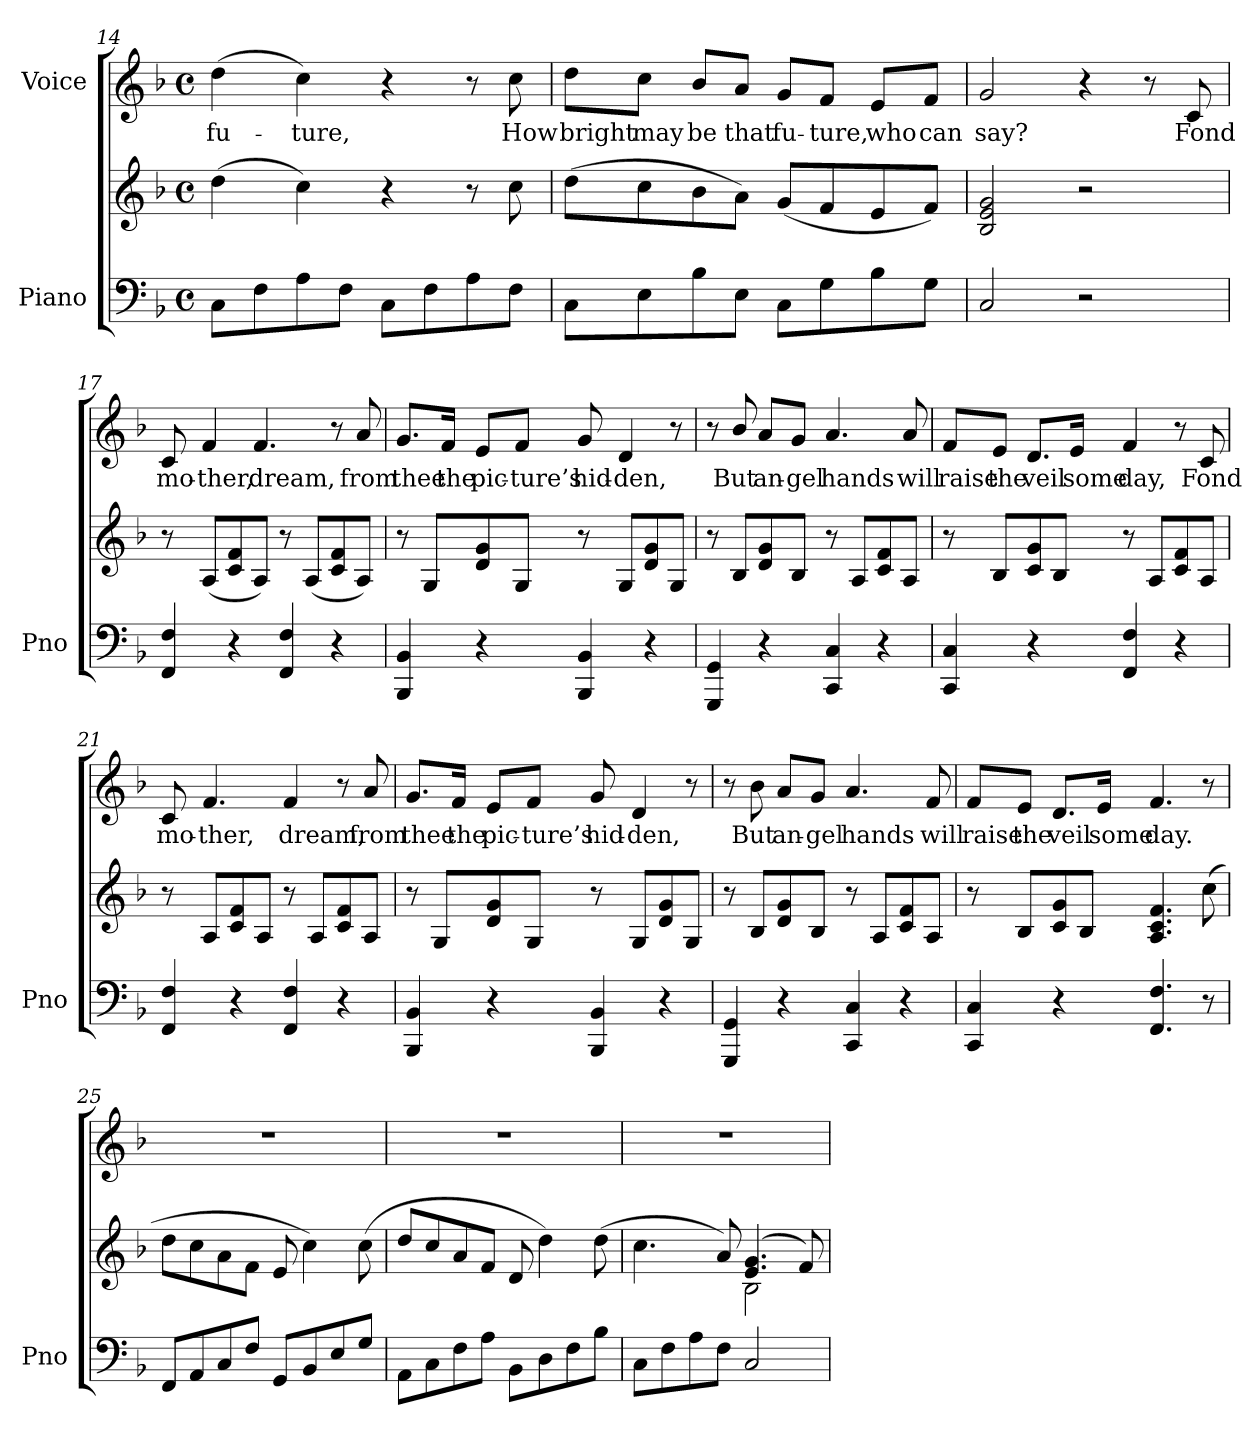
**kern	**kern	**kern	**text
*part2	*part2	*part1	*part1
*staff3	*staff2	*staff1	*staff1
*I"Piano	*	*I"Voice	*
*I'Pno	*	*	*
*clefF4	*clefG2	*clefG2	*
*k[b-]	*k[b-]	*k[b-]	*
*M4/4	*M4/4	*M4/4	*
*met(c)	*met(c)	*met(c)	*
=14	=14	=14	=14
!	!	!	!LO:LY:b
8C\L	(4dd\	(4dd\	fu-
8F\	.	.	.
!	!	!	!LO:LY:b
8A\	4cc\)	4cc\)	-ture,
8F\J	.	.	.
8C\L	4r	4r	.
8F\	.	.	.
8A\	8r	8r	.
!	!	!	!LO:LY:b
8F\J	8cc\	8cc\	How
=15	=15	=15	=15
!	!	!	!LO:LY:b
8C\L	(8dd\L	8dd\L	bright
!	!	!	!LO:LY:b
8E\	8cc\	8cc\J	may
!	!	!	!LO:LY:b
8B-\	8b-\	8b-/L	be
!	!	!	!LO:LY:b
8E\J	8a\J)	8a/J	that
!	!	!	!LO:LY:b
8C\L	(8g/L	8g/L	fu-
!	!	!	!LO:LY:b
8G\	8f/	8f/J	-ture,
!	!	!	!LO:LY:b
8B-\	8e/	8e/L	who
!	!	!	!LO:LY:b
8G\J	8f/J)	8f/J	can
!!LO:PB:g=z
=16	=16	=16	=16
!	!	!	!LO:LY:b
2C/	2B-/ 2e/ 2g/	2g/	say?
2r	2r	4r	.
.	.	8r	.
!	!	!	!LO:LY:b
.	.	8c/	Fond
=17	=17	=17	=17
!	!	!	!LO:LY:b
4FF/ 4F/	8r	8c/	mo-
!	!	!	!LO:LY:b
.	(8A/L	4f/	-ther,
4r	8c/ 8f/	.	.
!	!	!	!LO:LY:b
.	8A/J)	4.f/	dream,
4FF/ 4F/	8r	.	.
.	(8A/L	.	.
4r	8c/ 8f/	8r	.
!	!	!	!LO:LY:b
.	8A/J)	8a/	from
=18	=18	=18	=18
!	!	!	!LO:LY:b
4BBB-/ 4BB-/	8r	8.g/L	thee
.	8G/L	.	.
!	!	!	!LO:LY:b
.	.	16f/Jk	the
!	!	!	!LO:LY:b
4r	8d/ 8g/	8e/L	pic-
!	!	!	!LO:LY:b
.	8G/J	8f/J	-ture’s
!	!	!	!LO:LY:b
4BBB-/ 4BB-/	8r	8g/	hid-
!	!	!	!LO:LY:b
.	8G/L	4d/	-den,
4r	8d/ 8g/	.	.
.	8G/J	8r	.
=19	=19	=19	=19
4GGG/ 4GG/	8r	8r	.
!	!	!	!LO:LY:b
.	8B-/L	8b-/	But
!	!	!	!LO:LY:b
4r	8d/ 8g/	8a/L	an-
!	!	!	!LO:LY:b
.	8B-/J	8g/J	-gel
!	!	!	!LO:LY:b
4CC/ 4C/	8r	4.a/	hands
.	8A/L	.	.
4r	8c/ 8f/	.	.
!	!	!	!LO:LY:b
.	8A/J	8a/	will
!!LO:LB:g=z
=20	=20	=20	=20
!	!	!	!LO:LY:b
4CC/ 4C/	8r	8f/L	raise
!	!	!	!LO:LY:b
.	8B-/L	8e/J	the
!	!	!	!LO:LY:b
4r	8c/ 8g/	8.d/L	veil
.	8B-/J	.	.
!	!	!	!LO:LY:b
.	.	16e/Jk	some
!	!	!	!LO:LY:b
4FF/ 4F/	8r	4f/	day,
.	8A/L	.	.
4r	8c/ 8f/	8r	.
!	!	!	!LO:LY:b
.	8A/J	8c/	Fond
=21	=21	=21	=21
!	!	!	!LO:LY:b
4FF/ 4F/	8r	8c/	mo-
!	!	!	!LO:LY:b
.	8A/L	4.f/	-ther,
4r	8c/ 8f/	.	.
.	8A/J	.	.
!	!	!	!LO:LY:b
4FF/ 4F/	8r	4f/	dream,
.	8A/L	.	.
4r	8c/ 8f/	8r	.
!	!	!	!LO:LY:b
.	8A/J	8a/	from
=22	=22	=22	=22
!	!	!	!LO:LY:b
4BBB-/ 4BB-/	8r	8.g/L	thee
.	8G/L	.	.
!	!	!	!LO:LY:b
.	.	16f/Jk	the
!	!	!	!LO:LY:b
4r	8d/ 8g/	8e/L	pic-
!	!	!	!LO:LY:b
.	8G/J	8f/J	-ture’s
!	!	!	!LO:LY:b
4BBB-/ 4BB-/	8r	8g/	hid-
!	!	!	!LO:LY:b
.	8G/L	4d/	-den,
4r	8d/ 8g/	.	.
.	8G/J	8r	.
=23	=23	=23	=23
4GGG/ 4GG/	8r	8r	.
!	!	!	!LO:LY:b
.	8B-/L	8b-\	But
!	!	!	!LO:LY:b
4r	8d/ 8g/	8a/L	an-
!	!	!	!LO:LY:b
.	8B-/J	8g/J	-gel
!	!	!	!LO:LY:b
4CC/ 4C/	8r	4.a/	hands
.	8A/L	.	.
4r	8c/ 8f/	.	.
!	!	!	!LO:LY:b
.	8A/J	8f/	will
!!LO:LB:g=z
=24	=24	=24	=24
!	!	!	!LO:LY:b
4CC/ 4C/	8r	8f/L	raise
!	!	!	!LO:LY:b
.	8B-/L	8e/J	the
!	!	!	!LO:LY:b
4r	8c/ 8g/	8.d/L	veil
.	8B-/J	.	.
!	!	!	!LO:LY:b
.	.	16e/Jk	some
!	!	!	!LO:LY:b
4.FF/ 4.F/	4.A/ 4.c/ 4.f/	4.f/	day.
8r	(8cc\	8r	.
=25	=25	=25	=25
8FF/L	8dd\L	1r	.
8AA/	8cc\	.	.
8C/	8a\	.	.
8F/J	8f\J	.	.
8GG/L	8e/	.	.
8BB-/	4cc\)	.	.
8E/	.	.	.
8G/J	(8cc\	.	.
=26	=26	=26	=26
8AA\L	8dd/L	1r	.
8C\	8cc/	.	.
8F\	8a/	.	.
8A\J	8f/J	.	.
8BB-\L	8d/	.	.
8D\	4dd\)	.	.
8F\	.	.	.
8B-\J	(8dd\	.	.
=27	=27	=27	=27
*	*^	*	*
8C\L	4.cc\	2ryy	1r	.
8F\	.	.	.	.
8A\	.	.	.	.
8F\J	8a/)	.	.	.
2C/	(4.e/ 4.g/	2B-\	.	.
.	8f/)	.	.	.
*	*v	*v	*	*
=	=	=	=
*-	*-	*-	*-
